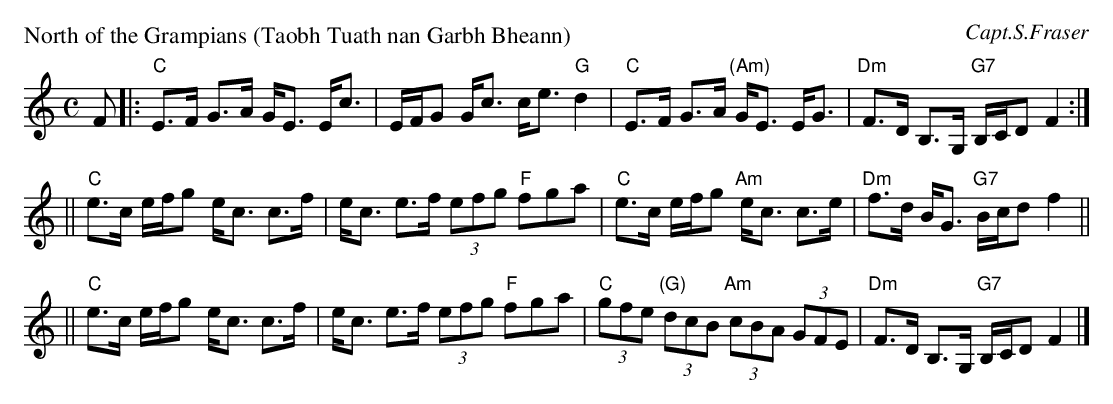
X:1
P: North of the Grampians (Taobh Tuath nan Garbh Bheann)
C: Capt.S.Fraser
M: C
L: 1/8
K: C
F \
|: "C"E>F G>A G<E E<c | E/F/G G<c c<e "G"d2 \
|  "C"E>F G>A "(Am)"G<E E<G | "Dm"F>D B,>G, "G7"B,/C/D F2 :|
|| "C"e>c e/f/g e<c c>f | e<c e>f (3efg "F"fga \
|  "C"e>c e/f/g "Am"e<c c>e | "Dm"f>d B<G "G7"B/c/d f2 ||
|| "C"e>c e/f/g e<c c>f | e<c e>f (3efg "F"fga \
| "C"(3gfe "(G)"(3dcB "Am"(3cBA (3GFE | "Dm"F>D B,>G, "G7"B,/C/D F2 |]
